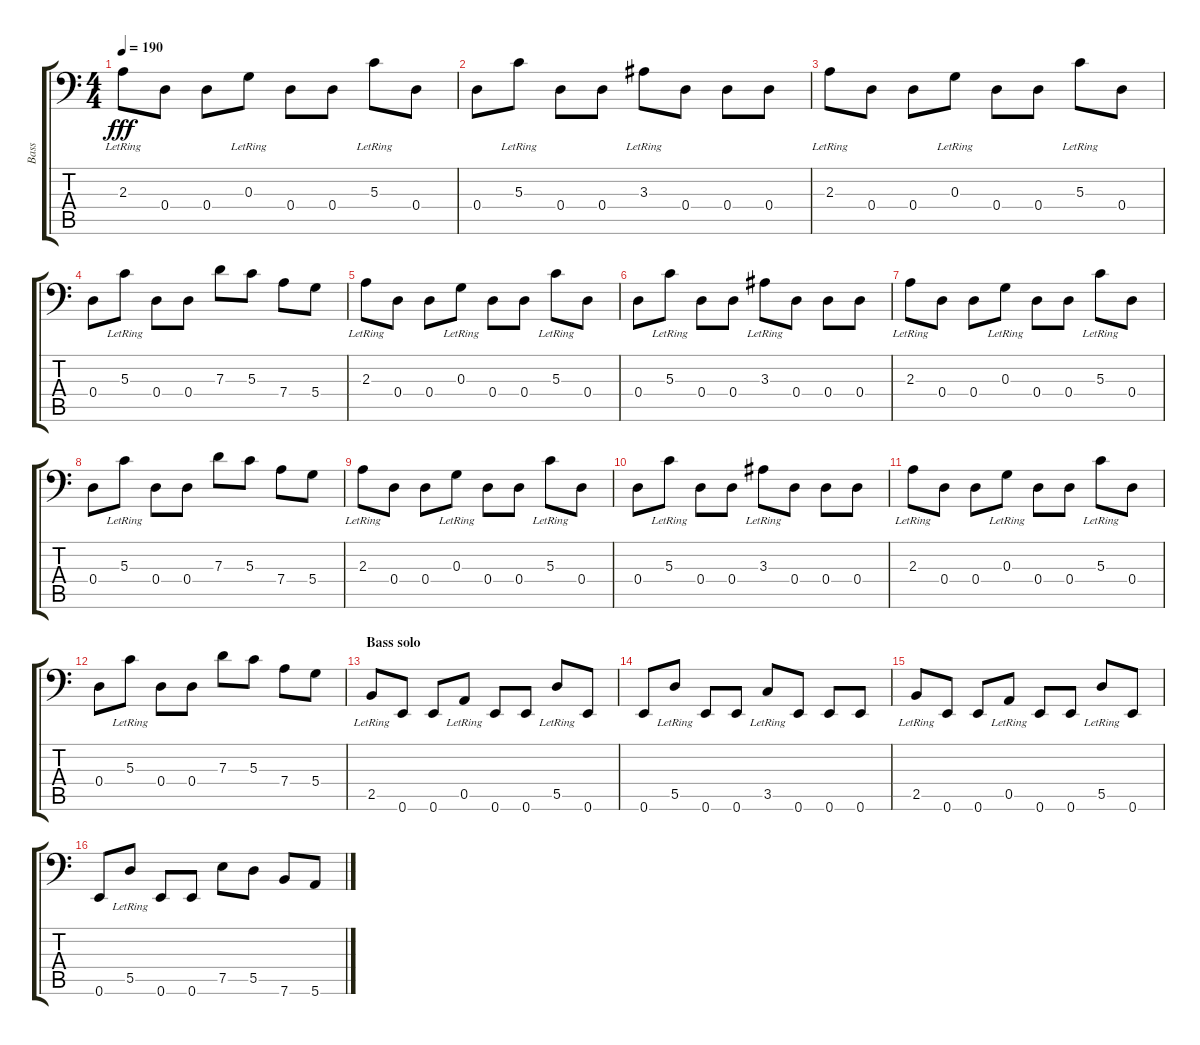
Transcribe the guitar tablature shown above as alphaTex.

\track ("Bass" "Bass") {instrument electricbassfinger}
\staff {score tabs}
\tuning (E3 B2 G2 D2 A1 E1) {hide}
\ts (4 4)
\tempo 190
\clef f4
\ks c
2.3{lr}.8{dy fff} 0.4.8 0.4.8 0.3{lr}.8 0.4.8 0.4.8 5.3{lr}.8 0.4.8 |
0.4.8 5.3{lr}.8 0.4.8 0.4.8 3.3{lr}.8 0.4.8 0.4.8 0.4.8 |
2.3{lr}.8 0.4.8 0.4.8 0.3{lr}.8 0.4.8 0.4.8 5.3{lr}.8 0.4.8 |
0.4.8 5.3{lr}.8 0.4.8 0.4.8 7.3.8 5.3.8 7.4.8 5.4.8 |
2.3{lr}.8 0.4.8 0.4.8 0.3{lr}.8 0.4.8 0.4.8 5.3{lr}.8 0.4.8 |
0.4.8 5.3{lr}.8 0.4.8 0.4.8 3.3{lr}.8 0.4.8 0.4.8 0.4.8 |
2.3{lr}.8 0.4.8 0.4.8 0.3{lr}.8 0.4.8 0.4.8 5.3{lr}.8 0.4.8 |
0.4.8 5.3{lr}.8 0.4.8 0.4.8 7.3.8 5.3.8 7.4.8 5.4.8 |
2.3{lr}.8 0.4.8 0.4.8 0.3{lr}.8 0.4.8 0.4.8 5.3{lr}.8 0.4.8 |
0.4.8 5.3{lr}.8 0.4.8 0.4.8 3.3{lr}.8 0.4.8 0.4.8 0.4.8 |
2.3{lr}.8 0.4.8 0.4.8 0.3{lr}.8 0.4.8 0.4.8 5.3{lr}.8 0.4.8 |
0.4.8 5.3{lr}.8 0.4.8 0.4.8 7.3.8 5.3.8 7.4.8 5.4.8 |
\section ("" "Bass solo")
2.5{lr}.8 0.6.8 0.6.8 0.5{lr}.8 0.6.8 0.6.8 5.5{lr}.8 0.6.8 |
0.6.8 5.5{lr}.8 0.6.8 0.6.8 3.5{lr}.8 0.6.8 0.6.8 0.6.8 |
2.5{lr}.8 0.6.8 0.6.8 0.5{lr}.8 0.6.8 0.6.8 5.5{lr}.8 0.6.8 |
0.6.8 5.5{lr}.8 0.6.8 0.6.8 7.5.8 5.5.8 7.6.8 5.6.8
